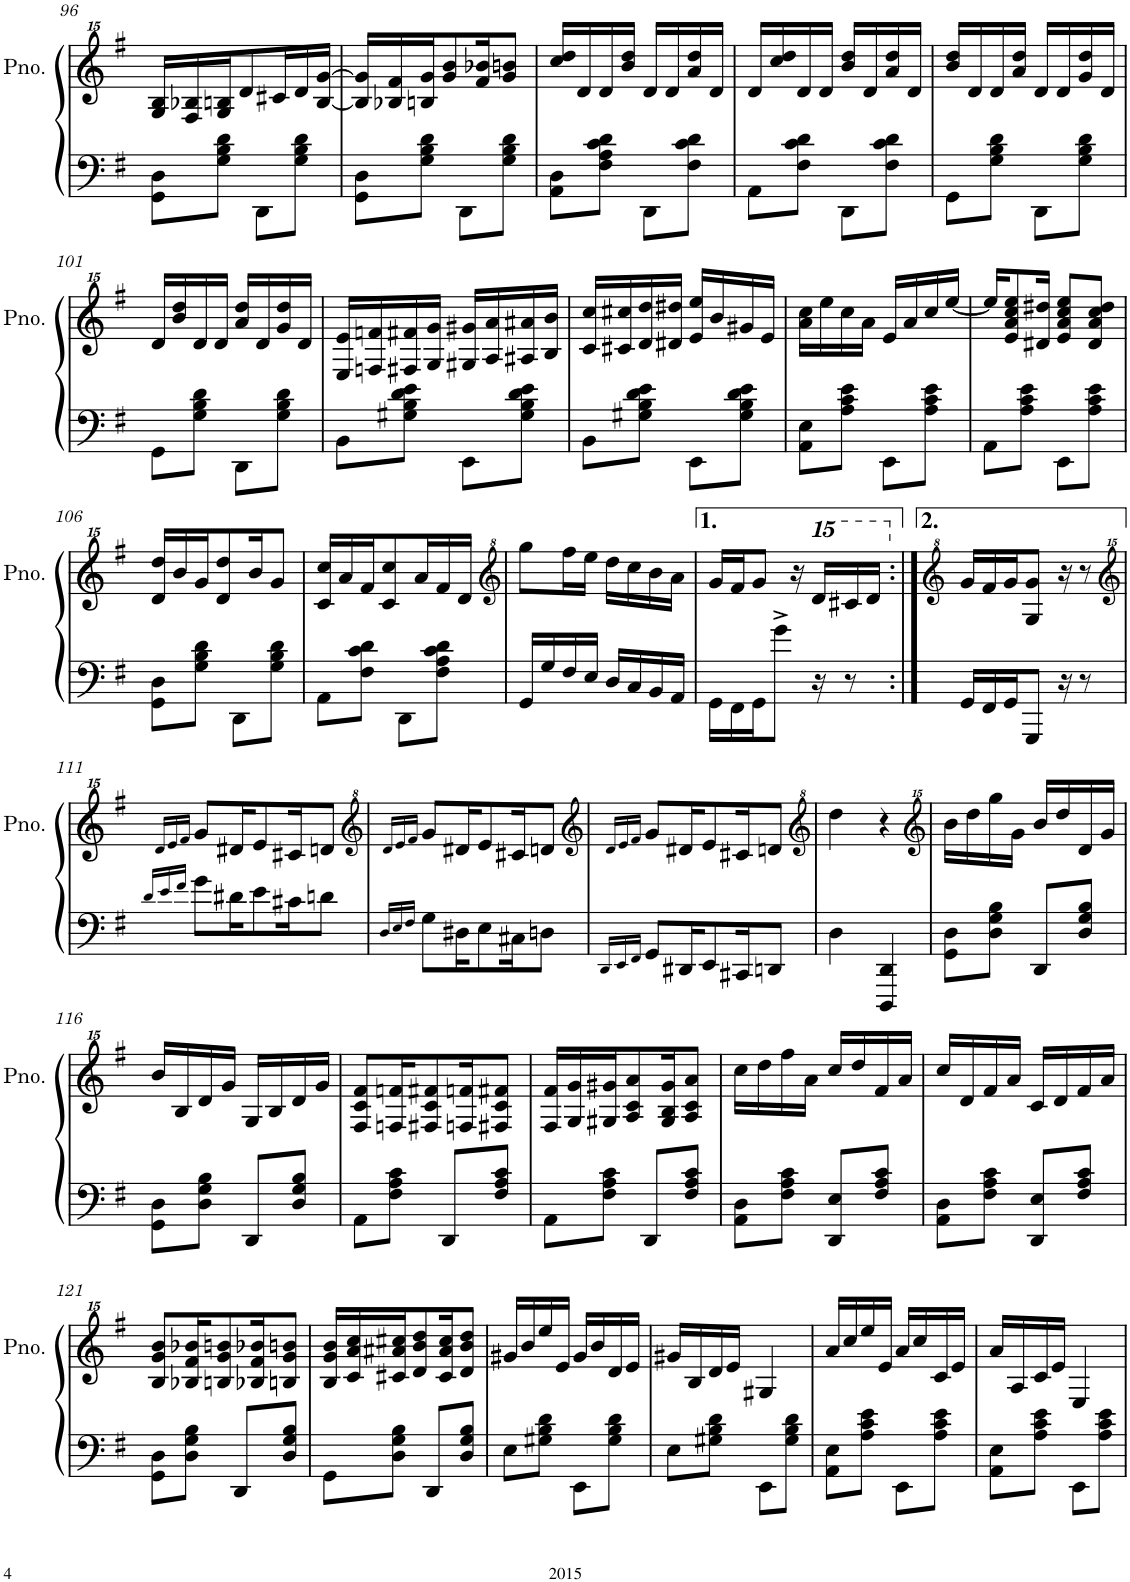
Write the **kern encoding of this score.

**kern	**kern
*part2	*part1
*staff2	*staff1
*I"Piano	*I"Piano
*I'Pno	*I'Pno.
!!LO:PB:g=z
*clefF4	*clefG^^2
*k[f#]	*k[f#]
*M2/4	*M2/4
=96	=96
8GG\ 8D\L	16gg/^ 16bb/^LL
.	16ff#/^ 16bb-X/^
8G\ 8B\ 8d\J	16gg/^ 16bbn/^J
.	8ddd^/
8DD\L	.
.	16ccc#X^/L
8G\ 8B\ 8d\J	16ddd^/
.	[16bb/^ [16ggg/^JJ
=97	=97
8GG\ 8D\L	16bb/] 16ggg/]LL
.	16bb-X/^ 16fff#/^
8G\ 8B\ 8d\J	16bbn/^ 16ggg/^J
.	8ggg/^ 8bbb/^
8DD\L	.
.	16fff#/^ 16bbb-X/^K
8G\ 8B\ 8d\J	8ggg/^ 8bbbn/^J
=98	=98
8AA\ 8D\L	16cccc/^ 16dddd/^LL
.	16ddd^/
8F#\ 8A\ 8c\ 8d\J	16ddd^/
.	16bbb/^ 16dddd/^JJ
8DD\L	16ddd^/LL
.	16ddd^/
8F#\ 8c\ 8d\J	16aaa/^ 16dddd/^
.	16ddd^/JJ
=99	=99
8AA\L	16ddd^/LL
.	16cccc/^ 16dddd/^
8F#\ 8c\ 8d\J	16ddd^/
.	16ddd^/JJ
8DD\L	16bbb/^ 16dddd/^LL
.	16ddd^/
8F#\ 8c\ 8d\J	16aaa/^ 16dddd/^
.	16ddd^/JJ
=100	=100
8GG\L	16bbb/^ 16dddd/^LL
.	16ddd^/
8G\ 8B\ 8d\J	16ddd^/
.	16aaa/^ 16dddd/^JJ
8DD\L	16ddd^/LL
.	16ddd^/
8G\ 8B\ 8d\J	16ggg/^ 16dddd/^
.	16ddd^/JJ
!!LO:LB:g=z
=101	=101
8GG\L	16ddd^/LL
.	16bbb/^ 16dddd/^
8G\ 8B\ 8d\J	16ddd^/
.	16ddd^/JJ
8DD\L	16aaa/^ 16dddd/^LL
.	16ddd^/
8G\ 8B\ 8d\J	16ggg/^ 16dddd/^
.	16ddd^/JJ
=102	=102
8BB\L	16ee/^ 16eee/^LL
.	16ffn/^ 16fffn/^
8G#X\ 8B\ 8d\ 8e\J	16ff#X/^ 16fff#X/^
.	16gg/^ 16ggg/^JJ
8EE\L	16gg#X/^ 16ggg#X/^LL
.	16aa/^ 16aaa/^
8G#\ 8B\ 8d\ 8e\J	16aa#X/^ 16aaa#X/^
.	16bb/^ 16bbb/^JJ
=103	=103
8BB\L	16ccc/^ 16cccc/^LL
.	16ccc#X/^ 16cccc#X/^
8G#X\ 8B\ 8d\ 8e\J	16ddd/^ 16dddd/^
.	16ddd#X/^ 16dddd#X/^JJ
8EE\L	16eee/^ 16eeee/^LL
.	16bbb^/
8G#\ 8B\ 8d\ 8e\J	16ggg#X^/
.	16eee^/JJ
=104	=104
8AA\ 8E\L	16aaa\^ 16cccc\^LL
.	16eeee^\
8A\ 8c\ 8e\J	16cccc^\
.	16aaa^\JJ
8EE\L	16eee^/LL
.	16aaa^/
8A\ 8c\ 8e\J	16cccc^/
.	[16eeee^/JJ
=105	=105
8AA\L	16eeee/KL]
.	8eee/^ 8aaa/^ 8cccc/^ 8eeee/^
8A\ 8c\ 8e\J	.
.	16ddd#X/^ 16dddd#X/^Jk
8EE\L	8eee/^ 8aaa/^ 8cccc/^ 8eeee/^L
8A\ 8c\ 8e\J	8ddd#/^ 8aaa/^ 8cccc/^ 8dddd#/^J
!!LO:LB:g=z
=106	=106
8GG\ 8D\L	16ddd/^ 16dddd/^LL
.	16bbb^/
8G\ 8B\ 8d\J	16ggg^/J
.	8ddd/^ 8dddd/^
8DD\L	.
.	16bbb^/K
8G\ 8B\ 8d\J	8ggg^/J
=107	=107
8AA\L	16ccc/^ 16cccc/^LL
.	16aaa^/
8F#\ 8c\ 8d\J	16fff#^/J
.	8ccc/^ 8cccc/^
8DD\L	.
.	16aaa^/L
8F#\ 8A\ 8c\ 8d\J	16fff#^/
.	16ddd^/JJ
=108	=108
*	*clefG^2
16GG/LL	8ggg^\L
16G/	.
16F#/	16fff#^\L
16E/JJ	16eee^\JJ
16D/LL	16ddd^\LL
16C/	16ccc^\
16BB/	16bb^\
16AA/JJ	16aa^\JJ
=109	=109
16GG\LL	16gg^/LL
16FF#\	16ff#^/J
16GG\J	8gg^/J
8g^\J	.
.	16r
*	*15ma
16r	16dddd^/LL
8r	16cccc#X^/
.	16dddd^/JJ
=110:|!	=110:|!
*	*clefG^2
*	*X15ma
16GG/LL	16gg^/LL
16FF#/	16ff#^/
16GG/J	16gg^/J
8GGG/J	8g/^ 8gg/^J
16r	16r
8r	8r
!!LO:LB:g=z
=111	=111
16qd/LL	.
16qe/	.
16qf#/JJ	.
*	*clefG^^2
.	16qddd/LL
.	16qeee/
.	16qfff#/JJ
8g\L	8ggg^/L
16d#X\K	16ddd#X^/K
8e\	8eee^/
16c#X\K	16ccc#X^/K
8dn\J	8dddn^/J
=112	=112
16qD/LL	.
16qE/	.
16qF#/JJ	.
*	*clefG^2
.	16qdd/LL
.	16qee/
.	16qff#/JJ
8G\L	8gg^/L
16D#X\K	16dd#X^/K
8E\	8ee^/
16C#X\K	16cc#X^/K
8Dn\J	8ddn^/J
=113	=113
16qDD/LL	.
16qEE/	.
16qFF#/JJ	.
*	*clefG2
.	16qd/LL
.	16qe/
.	16qf#/JJ
8GG/L	8g^/L
16DD#X/K	16d#X^/K
8EE/	8e^/
16CC#X/K	16c#X^/K
8DDn/J	8dn^/J
=114	=114
*	*clefG^2
4D\	4ddd^\
4DDD/ 4DD/	4r
=115	=115
*	*clefG^^2
8GG\ 8D\L	16bbb^\LL
.	16dddd^\
8D\ 8G\ 8B\J	16gggg^\
.	16ggg^\JJ
8DD/L	16bbb^/LL
.	16dddd^/
8D/ 8G/ 8B/J	16ddd^/
.	16ggg^/JJ
!!LO:LB:g=z
=116	=116
8GG\ 8D\L	16bbb^/LL
.	16bb^/
8D\ 8G\ 8B\J	16ddd^/
.	16ggg^/JJ
8DD/L	16gg^/LL
.	16bb^/
8D/ 8G/ 8B/J	16ddd^/
.	16ggg^/JJ
=117	=117
8AA\L	8ff#/^ 8ccc/^ 8fff#/^L
8F#\ 8A\ 8c\J	16ffn/^ 16fffn/^K
.	8ff#X/^ 8ccc/^ 8fff#X/^
8DD/L	.
.	16ffn/^ 16fffn/^K
8F#/ 8A/ 8c/J	8ff#X/^ 8ccc/^ 8fff#X/^J
=118	=118
8AA\L	16ff#/^ 16fff#/^LL
.	16gg/^ 16ggg/^
8F#\ 8A\ 8c\J	16gg#X/^ 16ggg#X/^J
.	8aa/^ 8ccc/^ 8aaa/^
8DD/L	.
.	16gg#/^ 16bb/^ 16ggg#/^K
8F#/ 8A/ 8c/J	8aa/^ 8ccc/^ 8aaa/^J
=119	=119
8AA\ 8D\L	16cccc^\LL
.	16dddd^\
8F#\ 8A\ 8c\J	16ffff#^\
.	16aaa^\JJ
8DD/ 8E/L	16cccc^/LL
.	16dddd^/
8F#/ 8A/ 8c/J	16fff#^/
.	16aaa^/JJ
=120	=120
8AA\ 8D\L	16cccc^/LL
.	16ddd^/
8F#\ 8A\ 8c\J	16fff#^/
.	16aaa^/JJ
8DD/ 8E/L	16ccc^/LL
.	16ddd^/
8F#/ 8A/ 8c/J	16fff#^/
.	16aaa^/JJ
!!LO:LB:g=z
=121	=121
8GG\ 8D\L	8bb/^ 8ggg/^ 8bbb/^L
8D\ 8G\ 8B\J	16bb-X/^ 16fff#/^ 16bbb-X/^K
.	8bbn/^ 8ggg/^ 8bbbn/^
8DD/L	.
.	16bb-X/^ 16fff#/^ 16bbb-X/^K
8D/ 8G/ 8B/J	8bbn/^ 8ggg/^ 8bbbn/^J
=122	=122
8GG\L	16bb/^ 16ggg/^ 16bbb/^LL
.	16ccc/^ 16aaa/^ 16cccc/^
8D\ 8G\ 8B\J	16ccc#X/^ 16aaa#X/^ 16cccc#X/^J
.	8ddd/^ 8bbb/^ 8dddd/^
8DD/L	.
.	16ccc#/^ 16aaa#/^ 16cccc#/^K
8D/ 8G/ 8B/J	8ddd/^ 8bbb/^ 8dddd/^J
=123	=123
8E\L	16ggg#X^/LL
.	16bbb^/
8G#X\ 8B\ 8d\J	16eeee^/
.	16eee^/JJ
8EE\L	16ggg#^/LL
.	16bbb^/
8G#\ 8B\ 8d\J	16ddd^/
.	16eee^/JJ
=124	=124
8E\L	16ggg#X^/LL
.	16bb^/
8G#X\ 8B\ 8d\J	16ddd^/
.	16eee^/JJ
8EE\L	4gg#X^/
8G#\ 8B\ 8d\J	.
=125	=125
8AA\ 8E\L	16aaa^/LL
.	16cccc^/
8A\ 8c\ 8e\J	16eeee^/
.	16eee^/JJ
8EE\L	16aaa^/LL
.	16cccc^/
8A\ 8c\ 8e\J	16ccc^/
.	16eee^/JJ
=126	=126
8AA\ 8E\L	16aaa^/LL
.	16aa^/
8A\ 8c\ 8e\J	16ccc^/
.	16eee^/JJ
8EE\L	4ee^/
8A\ 8c\ 8e\J	.
=	=
*-	*-
